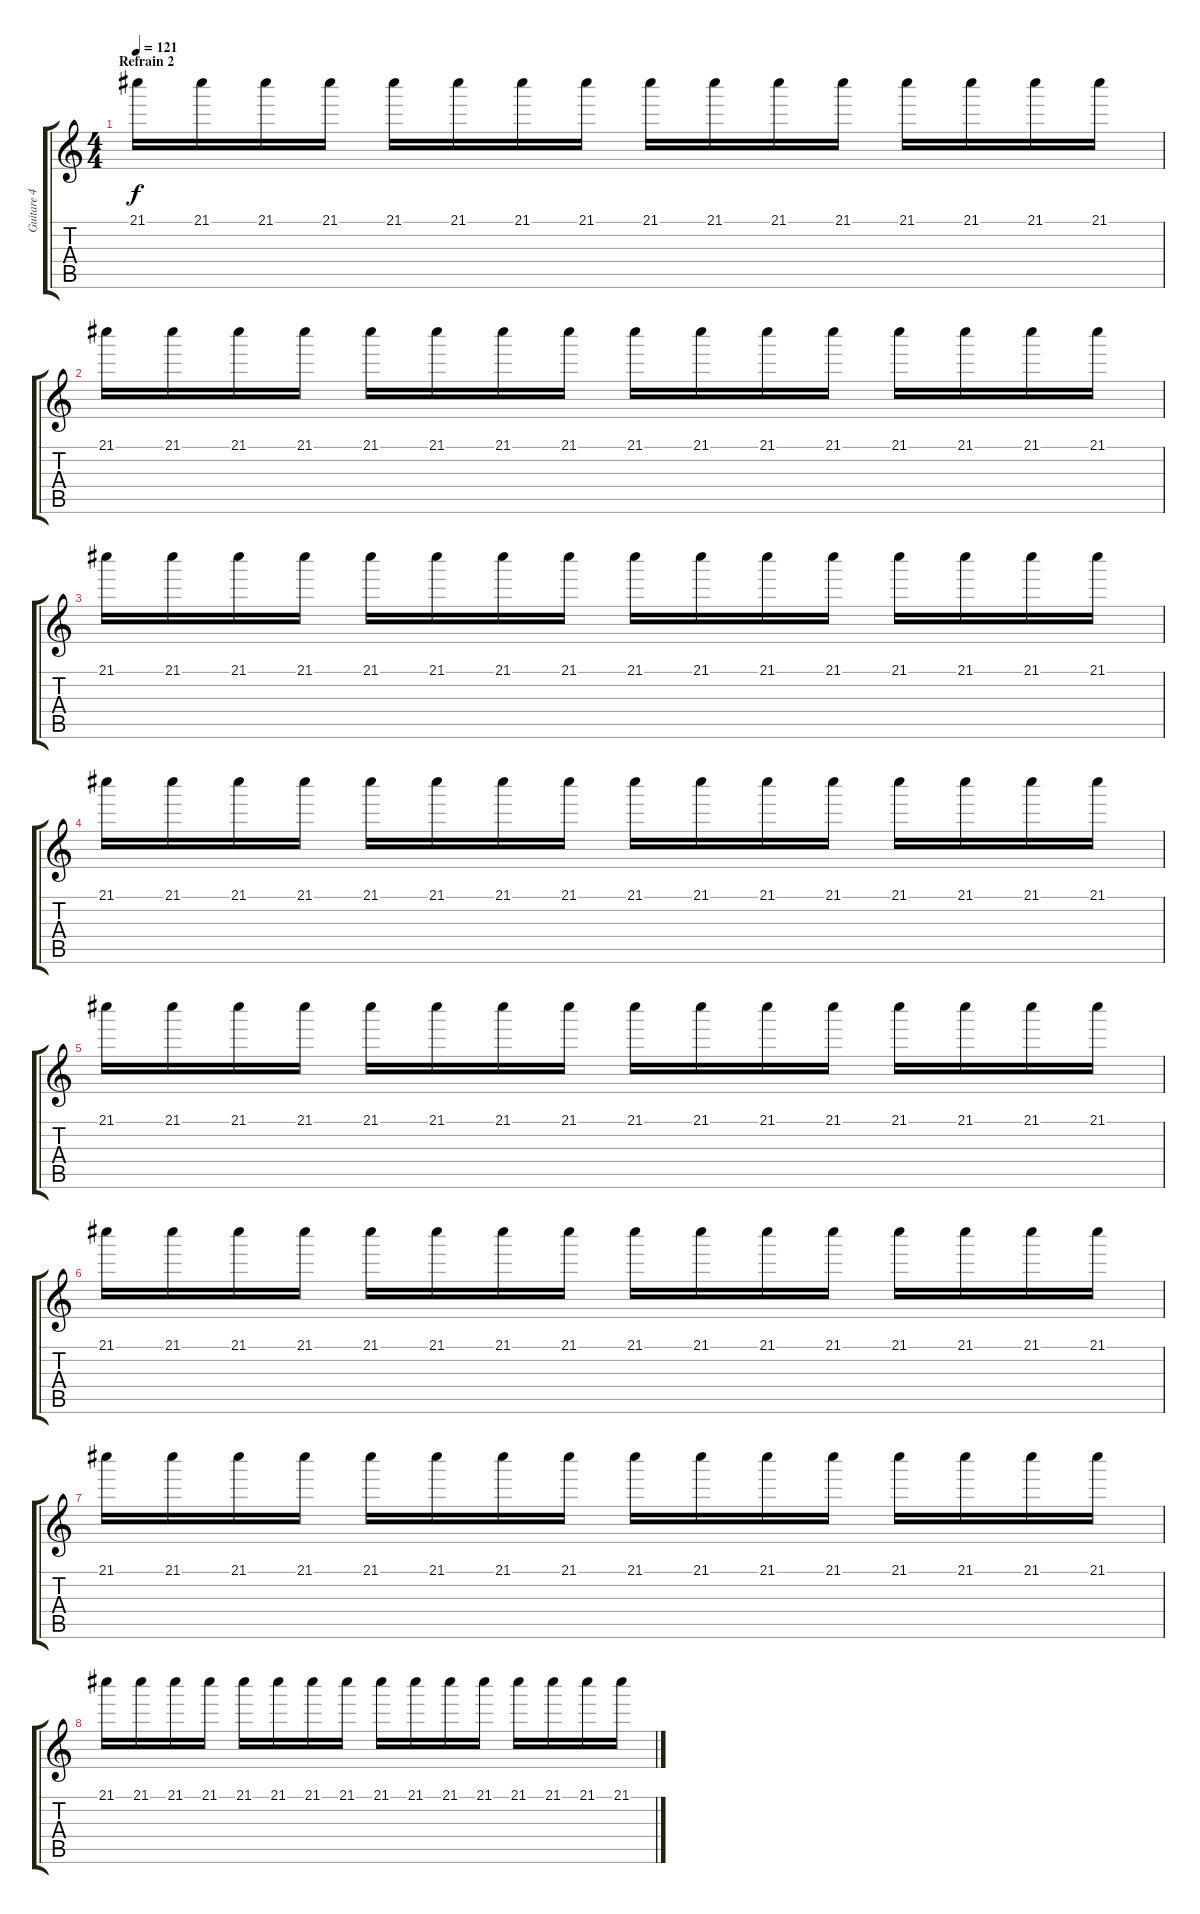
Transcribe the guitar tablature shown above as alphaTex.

\track ("Guitare 4" "Guitare 4") {instrument overdrivenguitar}
\staff {score tabs}
\tuning (E4 B3 G3 D3 A2 E2) {hide}
\ts (4 4)
\section ("" "Refrain 2")
\tempo 121
\clef g2
\ks c
21.1.16{dy f} 21.1.16 21.1.16 21.1.16 21.1.16 21.1.16 21.1.16 21.1.16 21.1.16 21.1.16 21.1.16 21.1.16 21.1.16 21.1.16 21.1.16 21.1.16 |
21.1.16 21.1.16 21.1.16 21.1.16 21.1.16 21.1.16 21.1.16 21.1.16 21.1.16 21.1.16 21.1.16 21.1.16 21.1.16 21.1.16 21.1.16 21.1.16 |
21.1.16 21.1.16 21.1.16 21.1.16 21.1.16 21.1.16 21.1.16 21.1.16 21.1.16 21.1.16 21.1.16 21.1.16 21.1.16 21.1.16 21.1.16 21.1.16 |
21.1.16 21.1.16 21.1.16 21.1.16 21.1.16 21.1.16 21.1.16 21.1.16 21.1.16 21.1.16 21.1.16 21.1.16 21.1.16 21.1.16 21.1.16 21.1.16 |
21.1.16 21.1.16 21.1.16 21.1.16 21.1.16 21.1.16 21.1.16 21.1.16 21.1.16 21.1.16 21.1.16 21.1.16 21.1.16 21.1.16 21.1.16 21.1.16 |
21.1.16 21.1.16 21.1.16 21.1.16 21.1.16 21.1.16 21.1.16 21.1.16 21.1.16 21.1.16 21.1.16 21.1.16 21.1.16 21.1.16 21.1.16 21.1.16 |
21.1.16 21.1.16 21.1.16 21.1.16 21.1.16 21.1.16 21.1.16 21.1.16 21.1.16 21.1.16 21.1.16 21.1.16 21.1.16 21.1.16 21.1.16 21.1.16 |
21.1.16 21.1.16 21.1.16 21.1.16 21.1.16 21.1.16 21.1.16 21.1.16 21.1.16 21.1.16 21.1.16 21.1.16 21.1.16 21.1.16 21.1.16 21.1.16
